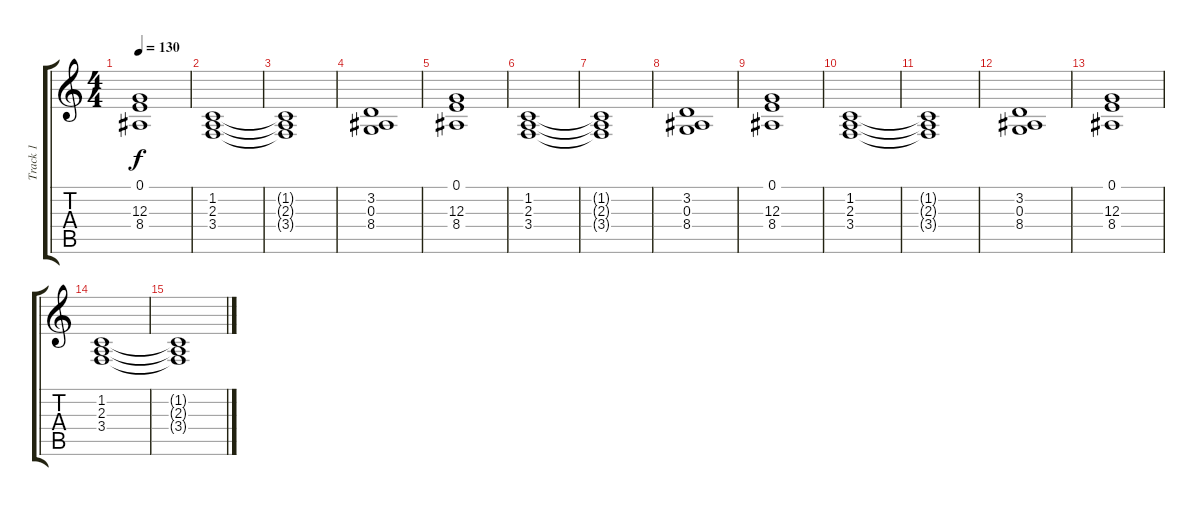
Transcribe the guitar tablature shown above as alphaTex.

\track ("Track 1" "Track 1") {instrument churchorgan}
\staff {score tabs}
\tuning (E4 B3 G3 D3 A2 E2) {hide}
\ts (4 4)
\tempo 130
\clef g2
\ks c
(0.1 12.3 8.4).1{dy f} |
(1.2 2.3 3.4).1 |
(1.2{t} 2.3{t} 3.4{t}).1 |
(3.2 0.3 8.4).1 |
(0.1 12.3 8.4).1 |
(1.2 2.3 3.4).1 |
(1.2{t} 2.3{t} 3.4{t}).1 |
(3.2 0.3 8.4).1 |
(0.1 12.3 8.4).1 |
(1.2 2.3 3.4).1 |
(1.2{t} 2.3{t} 3.4{t}).1 |
(3.2 0.3 8.4).1 |
(0.1 12.3 8.4).1 |
(1.2 2.3 3.4).1 |
(1.2{t} 2.3{t} 3.4{t}).1
